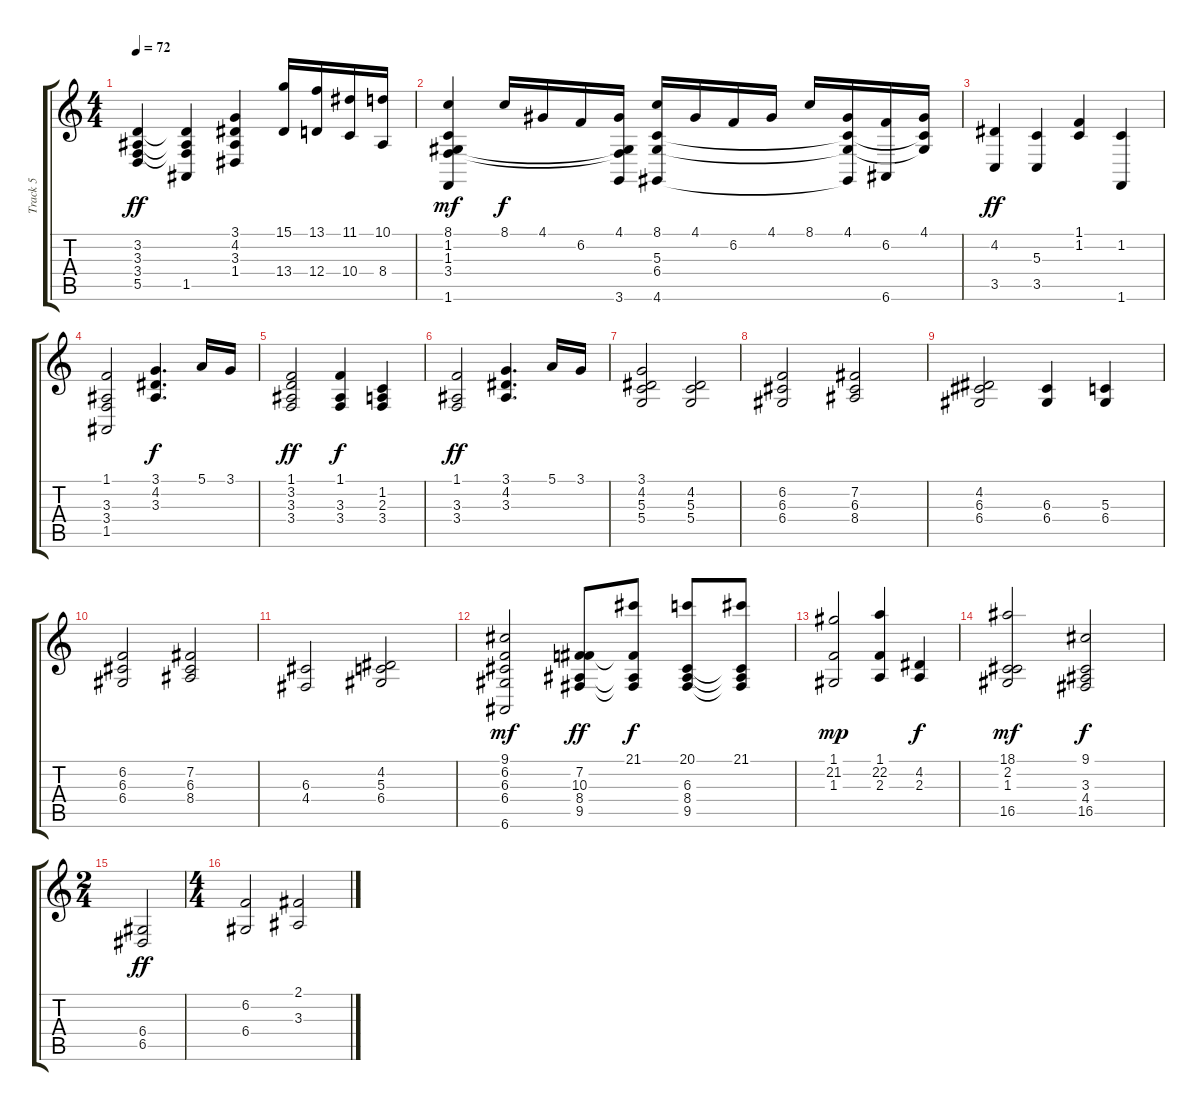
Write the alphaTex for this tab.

\track ("Track 5" "Track 5") {instrument stringensemble2}
\staff {score tabs}
\tuning (E4 B3 G3 D3 A2 E2) {hide}
\ts (4 4)
\tempo 72
\clef g2
\ks c
(3.2 3.3 3.4 5.5).4{dy ff} (3.2{t} 3.3{t} 3.4{t} 1.5).4 (3.1 4.2 3.3 1.4).4 (15.1 13.4).16{instrument stringensemble1} (13.1 12.4).16 (11.1 10.4).16 (10.1 8.4).16 |
(8.1 1.2 1.3 3.4 1.6).4{dy mf} 8.1.16{dy f} 4.1.16 6.2.16 (4.1 1.3{t} 3.4{t} 3.6).16 (8.1 5.3 6.4 4.6).16 4.1.16 6.2.16 4.1.16 8.1.16 (4.1 5.3{t} 6.4{t} 4.6{t}).16 (6.2 6.6).16 (4.1 5.3{t} 6.4{t}).16 |
(4.2 3.5).4{dy ff} (5.3 3.5).4 (1.1 1.2).4 (1.2 1.6).4 |
(1.1 3.3 3.4 1.5).2{instrument stringensemble2} (3.1 4.2 3.3).4{d dy f} 5.1.16{instrument stringensemble1} 3.1.16 |
(1.1 3.2 3.3 3.4).2{dy ff instrument stringensemble2} (1.1 3.3 3.4).4{dy f} (1.2 2.3 3.4).4 |
(1.1 3.3 3.4).2{dy ff} (3.1 4.2 3.3).4{d} 5.1.16{instrument stringensemble1} 3.1.16 |
(3.1 4.2 5.3 5.4).2{instrument stringensemble2} (4.2 5.3 5.4).2 |
(6.2 6.3 6.4).2 (7.2 6.3 8.4).2 |
(4.2 6.3 6.4).2 (6.3 6.4).4 (5.3 6.4).4 |
(6.2 6.3 6.4).2 (7.2 6.3 8.4).2 |
(6.3 4.4).2 (4.2 5.3 6.4).2 |
(9.1 6.2 6.3 6.4 6.6).2{dy mf} (7.2 10.3 8.4 9.5).8{dy ff} (21.1 10.3{t} 8.4{t} 9.5{t}).8{dy f} (20.1 6.3 8.4 9.5).8 (21.1 6.3{t} 8.4{t} 9.5{t}).8 |
(1.1 21.2 1.3).2{dy mp} (1.1 22.2 2.3).4 (4.2 2.3).4{dy f} |
(18.1 2.2 1.3 16.5).2{dy mf} (9.1 3.3 4.4 16.5).2{dy f} |
\ts (2 4)
(6.4 6.5).2{dy ff} |
\ts (4 4)
(6.2 6.4).2 (2.1 3.3).2
